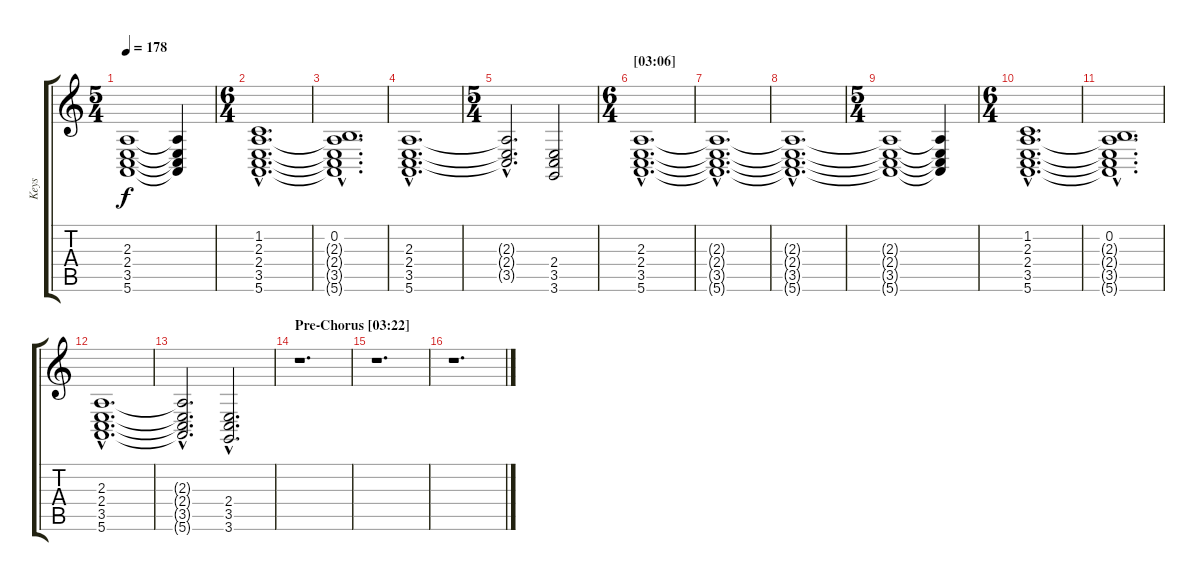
\track ("Keys" "Keys") {instrument pad2warm}
\staff {score tabs}
\tuning (E4 B3 G3 D3 A2 E2) {hide}
\ts (5 4)
\tempo 178
\clef g2
\ks c
(2.3{t} 2.4{t} 3.5{t} 5.6{t}).1{dy f} (2.3{t} 2.4{t} 3.5{t} 5.6{t}).4 |
\ts (6 4)
(1.2{hac} 2.3{hac} 2.4{hac} 3.5{hac} 5.6{hac}).1{d} |
(0.2{hac} 2.3{hac t} 2.4{hac t} 3.5{hac t} 5.6{hac t}).1{d} |
(2.3{hac} 2.4{hac} 3.5{hac} 5.6{hac}).1{d} |
\ts (5 4)
(2.3{hac t} 2.4{hac t} 3.5{hac t}).2{d} (2.4 3.5 3.6).2 |
\ts (6 4)
\section ("" "[03:06]")
(2.3{hac} 2.4{hac} 3.5{hac} 5.6{hac}).1{d} |
(2.3{hac t} 2.4{hac t} 3.5{hac t} 5.6{hac t}).1{d} |
(2.3{hac t} 2.4{hac t} 3.5{hac t} 5.6{hac t}).1{d} |
\ts (5 4)
(2.3{t} 2.4{t} 3.5{t} 5.6{t}).1 (2.3{t} 2.4{t} 3.5{t} 5.6{t}).4 |
\ts (6 4)
(1.2{hac} 2.3{hac} 2.4{hac} 3.5{hac} 5.6{hac}).1{d} |
(0.2{hac} 2.3{hac t} 2.4{hac t} 3.5{hac t} 5.6{hac t}).1{d} |
(2.3{hac} 2.4{hac} 3.5{hac} 5.6{hac}).1{d} |
(2.3{hac t} 2.4{hac t} 3.5{hac t} 5.6{hac t}).2{d} (2.4{hac} 3.5{hac} 3.6{hac}).2{d} |
\section ("" "Pre-Chorus [03:22]")
r.1{d} |
r.1{d} |
r.1{d}
